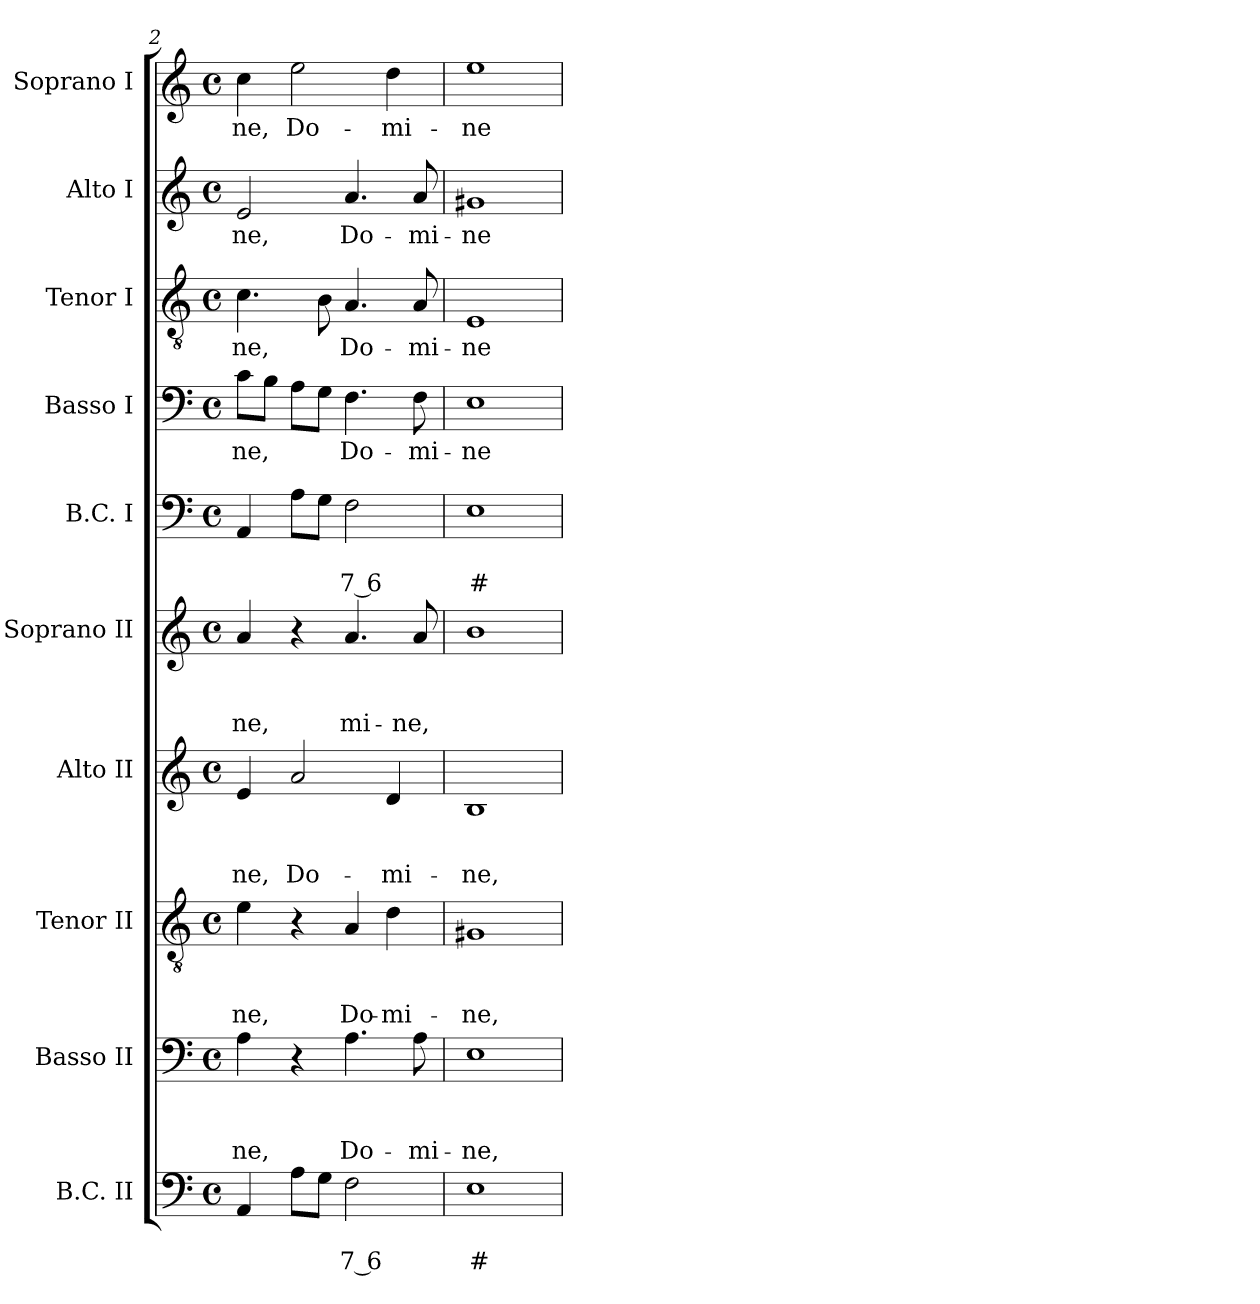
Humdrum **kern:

**kern	**text	**text	**kern	**text	**text	**text	**kern	**text	**text	**text	**kern	**text	**text	**text	**kern	**text	**text	**text	**kern	**text	**text	**kern	**text	**kern	**text	**kern	**text	**kern	**text
*part10	*part10	*part10	*part9	*part9	*part9	*part9	*part8	*part8	*part8	*part8	*part7	*part7	*part7	*part7	*part6	*part6	*part6	*part6	*part5	*part5	*part5	*part4	*part4	*part3	*part3	*part2	*part2	*part1	*part1
*staff10	*staff10	*staff10	*staff9	*staff9	*staff9	*staff9	*staff8	*staff8	*staff8	*staff8	*staff7	*staff7	*staff7	*staff7	*staff6	*staff6	*staff6	*staff6	*staff5	*staff5	*staff5	*staff4	*staff4	*staff3	*staff3	*staff2	*staff2	*staff1	*staff1
*I"B.C. II	*	*	*I"Basso II	*	*	*	*I"Tenor II	*	*	*	*I"Alto II	*	*	*	*I"Soprano II	*	*	*	*I"B.C. I	*	*	*I"Basso I	*	*I"Tenor I	*	*I"Alto I	*	*I"Soprano I	*
*I'BC2	*	*	*I'B 2	*	*	*	*I'T 2	*	*	*	*I'A 2	*	*	*	*I'S 2	*	*	*	*I'BC1	*	*	*I'B 1	*	*I'T 1	*	*I'A 1	*	*I'S 1	*
*clefF4	*	*	*clefF4	*	*	*	*clefGv2	*	*	*	*clefG2	*	*	*	*clefG2	*	*	*	*clefF4	*	*	*clefF4	*	*clefGv2	*	*clefG2	*	*clefG2	*
*k[]	*	*	*k[]	*	*	*	*k[]	*	*	*	*k[]	*	*	*	*k[]	*	*	*	*k[]	*	*	*k[]	*	*k[]	*	*k[]	*	*k[]	*
*C:	*	*	*C:	*	*	*	*C:	*	*	*	*C:	*	*	*	*C:	*	*	*	*C:	*	*	*C:	*	*C:	*	*C:	*	*C:	*
*M4/4	*	*	*M4/4	*	*	*	*M4/4	*	*	*	*M4/4	*	*	*	*M4/4	*	*	*	*M4/4	*	*	*M4/4	*	*M4/4	*	*M4/4	*	*M4/4	*
*met(c)	*	*	*met(c)	*	*	*	*met(c)	*	*	*	*met(c)	*	*	*	*met(c)	*	*	*	*met(c)	*	*	*met(c)	*	*met(c)	*	*met(c)	*	*met(c)	*
=2	=2	=2	=2	=2	=2	=2	=2	=2	=2	=2	=2	=2	=2	=2	=2	=2	=2	=2	=2	=2	=2	=2	=2	=2	=2	=2	=2	=2	=2
!	!	!	!	!	!	!LO:LY:b	!	!	!	!	!	!	!	!	!	!	!	!	!	!	!	!	!	!	!	!	!	!	!
!	!	!	!	!	!	!	!	!	!	!LO:LY:b	!	!	!	!	!	!	!	!	!	!	!	!	!	!	!	!	!	!	!
!	!	!	!	!	!	!	!	!	!	!	!	!	!	!LO:LY:b	!	!	!	!	!	!	!	!	!	!	!	!	!	!	!
!	!	!	!	!	!	!	!	!	!	!	!	!	!	!	!	!	!	!LO:LY:b	!	!	!	!	!	!	!	!	!	!	!
!	!	!	!	!	!	!	!	!	!	!	!	!	!	!	!	!	!	!	!	!	!	!	!LO:LY:b	!	!	!	!	!	!
!	!	!	!	!	!	!	!	!	!	!	!	!	!	!	!	!	!	!	!	!	!	!	!	!	!LO:LY:b	!	!	!	!
!	!	!	!	!	!	!	!	!	!	!	!	!	!	!	!	!	!	!	!	!	!	!	!	!	!	!	!LO:LY:b	!	!
!	!	!	!	!	!	!	!	!	!	!	!	!	!	!	!	!	!	!	!	!	!	!	!	!	!	!	!	!	!LO:LY:b
4AA/	.	.	4A\	.	.	-ne,	4e\	.	.	-ne,	4e/	.	.	-ne,	4a/	.	.	-ne,	4AA/	.	.	8c\L	-ne,	4.c\	-ne,	2e/	-ne,	4cc\	-ne,
.	.	.	.	.	.	.	.	.	.	.	.	.	.	.	.	.	.	.	.	.	.	8B\J	.	.	.	.	.	.	.
!	!	!	!	!	!	!	!	!	!	!	!	!	!	!LO:LY:b	!	!	!	!	!	!	!	!	!	!	!	!	!	!	!
!	!	!	!	!	!	!	!	!	!	!	!	!	!	!	!	!	!	!LO:LY:b	!	!	!	!	!	!	!	!	!	!	!
!	!	!	!	!	!	!	!	!	!	!	!	!	!	!	!	!	!	!	!	!	!	!	!	!	!	!	!	!	!LO:LY:b
8A\L	.	.	4r	.	.	.	4r	.	.	.	2a/	.	.	Do-	4r	.	.	Do-	8A\L	.	.	8A\L	.	.	.	.	.	2ee\	Do-
8G\J	.	.	.	.	.	.	.	.	.	.	.	.	.	.	.	.	.	.	8G\J	.	.	8G\J	.	8B\	.	.	.	.	.
!	!	!LO:LY:b	!	!	!	!	!	!	!	!	!	!	!	!	!	!	!	!	!	!	!	!	!	!	!	!	!	!	!
!	!	!	!	!	!	!LO:LY:b	!	!	!	!	!	!	!	!	!	!	!	!	!	!	!	!	!	!	!	!	!	!	!
!	!	!	!	!	!	!	!	!	!	!LO:LY:b	!	!	!	!	!	!	!	!	!	!	!	!	!	!	!	!	!	!	!
!	!	!	!	!	!	!	!	!	!	!	!	!	!	!	!	!	!	!LO:LY:b	!	!	!	!	!	!	!	!	!	!	!
!	!	!	!	!	!	!	!	!	!	!	!	!	!	!	!	!	!	!	!	!	!LO:LY:b	!	!	!	!	!	!	!	!
!	!	!	!	!	!	!	!	!	!	!	!	!	!	!	!	!	!	!	!	!	!	!	!LO:LY:b	!	!	!	!	!	!
!	!	!	!	!	!	!	!	!	!	!	!	!	!	!	!	!	!	!	!	!	!	!	!	!	!LO:LY:b	!	!	!	!
!	!	!	!	!	!	!	!	!	!	!	!	!	!	!	!	!	!	!	!	!	!	!	!	!	!	!	!LO:LY:b	!	!
2F\	.	7 6	4.A\	.	.	Do-	4A/	.	.	Do-	.	.	.	.	4.a/	.	.	-mi-	2F\	.	7 6	4.F\	Do-	4.A/	Do-	4.a/	Do-	.	.
!	!	!	!	!	!	!	!	!	!	!LO:LY:b	!	!	!	!	!	!	!	!	!	!	!	!	!	!	!	!	!	!	!
!	!	!	!	!	!	!	!	!	!	!	!	!	!	!LO:LY:b	!	!	!	!	!	!	!	!	!	!	!	!	!	!	!
!	!	!	!	!	!	!	!	!	!	!	!	!	!	!	!	!	!	!	!	!	!	!	!	!	!	!	!	!	!LO:LY:b
.	.	.	.	.	.	.	4d\	.	.	-mi-	4d/	.	.	-mi-	.	.	.	.	.	.	.	.	.	.	.	.	.	4dd\	-mi-
!	!	!	!	!	!	!LO:LY:b	!	!	!	!	!	!	!	!	!	!	!	!	!	!	!	!	!	!	!	!	!	!	!
!	!	!	!	!	!	!	!	!	!	!	!	!	!	!	!	!	!	!LO:LY:b	!	!	!	!	!	!	!	!	!	!	!
!	!	!	!	!	!	!	!	!	!	!	!	!	!	!	!	!	!	!	!	!	!	!	!LO:LY:b	!	!	!	!	!	!
!	!	!	!	!	!	!	!	!	!	!	!	!	!	!	!	!	!	!	!	!	!	!	!	!	!LO:LY:b	!	!	!	!
!	!	!	!	!	!	!	!	!	!	!	!	!	!	!	!	!	!	!	!	!	!	!	!	!	!	!	!LO:LY:b	!	!
.	.	.	8A\	.	.	-mi-	.	.	.	.	.	.	.	.	8a/	.	.	-ne,	.	.	.	8F\	-mi-	8A/	-mi-	8a/	-mi-	.	.
=3	=3	=3	=3	=3	=3	=3	=3	=3	=3	=3	=3	=3	=3	=3	=3	=3	=3	=3	=3	=3	=3	=3	=3	=3	=3	=3	=3	=3	=3
!	!	!LO:LY:b	!	!	!	!	!	!	!	!	!	!	!	!	!	!	!	!	!	!	!	!	!	!	!	!	!	!	!
!	!	!	!	!	!	!LO:LY:b	!	!	!	!	!	!	!	!	!	!	!	!	!	!	!	!	!	!	!	!	!	!	!
!	!	!	!	!	!	!	!	!	!	!LO:LY:b	!	!	!	!	!	!	!	!	!	!	!	!	!	!	!	!	!	!	!
!	!	!	!	!	!	!	!	!	!	!	!	!	!	!LO:LY:b	!	!	!	!	!	!	!	!	!	!	!	!	!	!	!
!	!	!	!	!	!	!	!	!	!	!	!	!	!	!	!	!	!	!	!	!	!LO:LY:b	!	!	!	!	!	!	!	!
!	!	!	!	!	!	!	!	!	!	!	!	!	!	!	!	!	!	!	!	!	!	!	!LO:LY:b	!	!	!	!	!	!
!	!	!	!	!	!	!	!	!	!	!	!	!	!	!	!	!	!	!	!	!	!	!	!	!	!LO:LY:b	!	!	!	!
!	!	!	!	!	!	!	!	!	!	!	!	!	!	!	!	!	!	!	!	!	!	!	!	!	!	!	!LO:LY:b	!	!
!	!	!	!	!	!	!	!	!	!	!	!	!	!	!	!	!	!	!	!	!	!	!	!	!	!	!	!	!	!LO:LY:b
1E	.	#	1E	.	.	-ne,	1G#X	.	.	-ne,	1B	.	.	-ne,	1b	.	.	.	1E	.	#	1E	-ne	1E	-ne	1g#X	-ne	1ee	-ne
=	=	=	=	=	=	=	=	=	=	=	=	=	=	=	=	=	=	=	=	=	=	=	=	=	=	=	=	=	=
*-	*-	*-	*-	*-	*-	*-	*-	*-	*-	*-	*-	*-	*-	*-	*-	*-	*-	*-	*-	*-	*-	*-	*-	*-	*-	*-	*-	*-	*-
